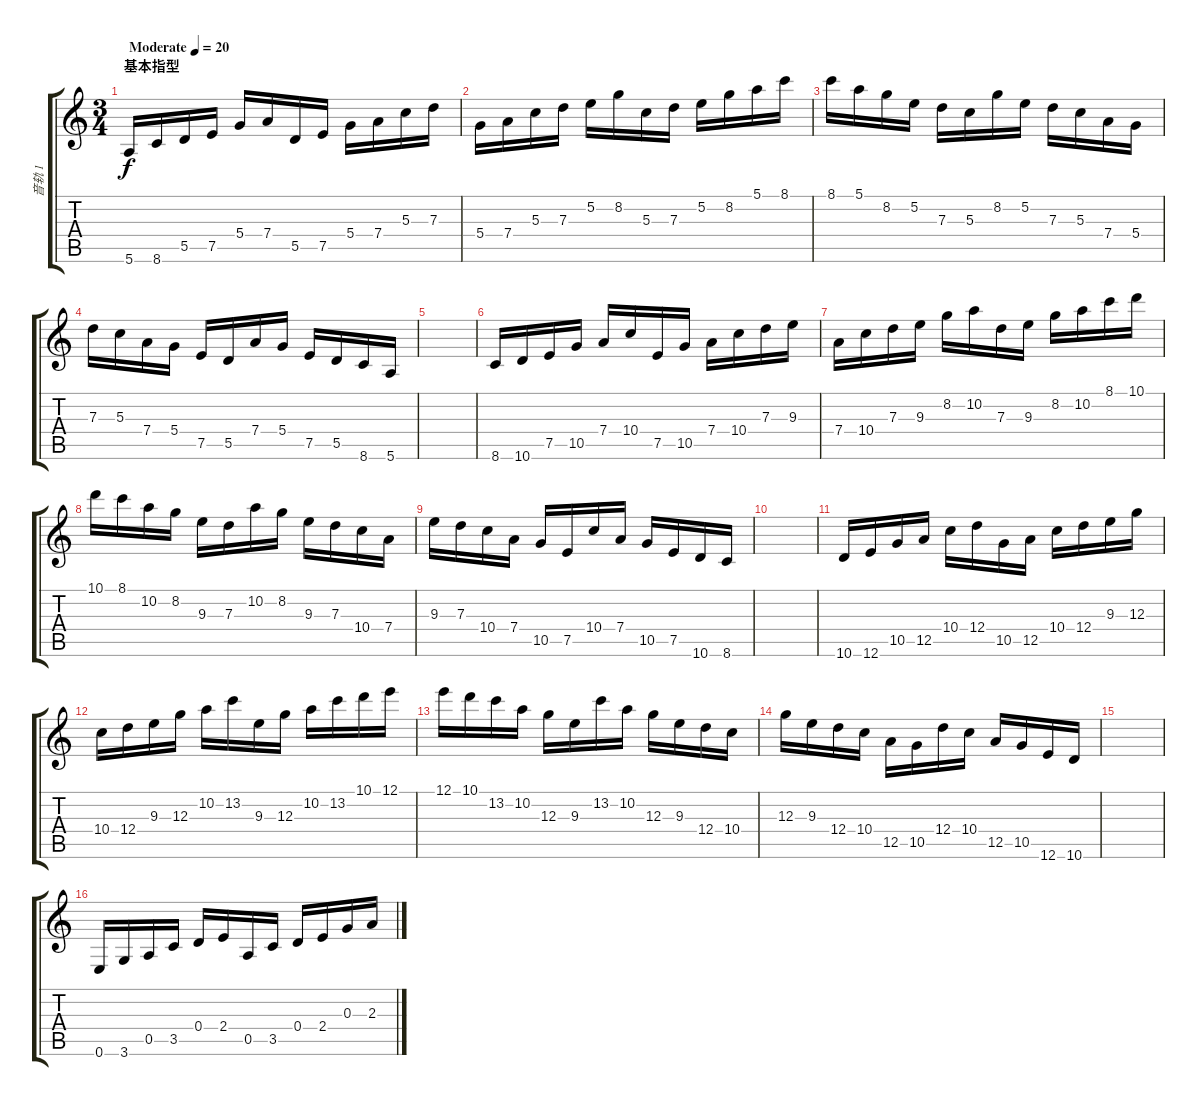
\track ("音轨 1" "音轨 1") {instrument acousticguitarsteel}
\staff {score tabs}
\tuning (E4 B3 G3 D3 A2 E2) {hide}
\ts (3 4)
\section ("" "基本指型")
\tempo (20 "Moderate")
\clef g2
\ks c
5.6.16{dy f instrument acousticguitarsteel} 8.6.16 5.5.16 7.5.16 5.4.16 7.4.16 5.5.16 7.5.16 5.4.16 7.4.16 5.3.16 7.3.16 |
5.4.16 7.4.16 5.3.16 7.3.16 5.2.16 8.2.16 5.3.16 7.3.16 5.2.16 8.2.16 5.1.16 8.1.16 |
8.1.16 5.1.16 8.2.16 5.2.16 7.3.16 5.3.16 8.2.16 5.2.16 7.3.16 5.3.16 7.4.16 5.4.16 |
7.3.16 5.3.16 7.4.16 5.4.16 7.5.16 5.5.16 7.4.16 5.4.16 7.5.16 5.5.16 8.6.16 5.6.16 |
|
8.6.16 10.6.16 7.5.16 10.5.16 7.4.16 10.4.16 7.5.16 10.5.16 7.4.16 10.4.16 7.3.16 9.3.16 |
7.4.16 10.4.16 7.3.16 9.3.16 8.2.16 10.2.16 7.3.16 9.3.16 8.2.16 10.2.16 8.1.16 10.1.16 |
10.1.16 8.1.16 10.2.16 8.2.16 9.3.16 7.3.16 10.2.16 8.2.16 9.3.16 7.3.16 10.4.16 7.4.16 |
9.3.16 7.3.16 10.4.16 7.4.16 10.5.16 7.5.16 10.4.16 7.4.16 10.5.16 7.5.16 10.6.16 8.6.16 |
|
10.6.16 12.6.16 10.5.16 12.5.16 10.4.16 12.4.16 10.5.16 12.5.16 10.4.16 12.4.16 9.3.16 12.3.16 |
10.4.16 12.4.16 9.3.16 12.3.16 10.2.16 13.2.16 9.3.16 12.3.16 10.2.16 13.2.16 10.1.16 12.1.16 |
12.1.16 10.1.16 13.2.16 10.2.16 12.3.16 9.3.16 13.2.16 10.2.16 12.3.16 9.3.16 12.4.16 10.4.16 |
12.3.16 9.3.16 12.4.16 10.4.16 12.5.16 10.5.16 12.4.16 10.4.16 12.5.16 10.5.16 12.6.16 10.6.16 |
|
0.6.16 3.6.16 0.5.16 3.5.16 0.4.16 2.4.16 0.5.16 3.5.16 0.4.16 2.4.16 0.3.16 2.3.16
